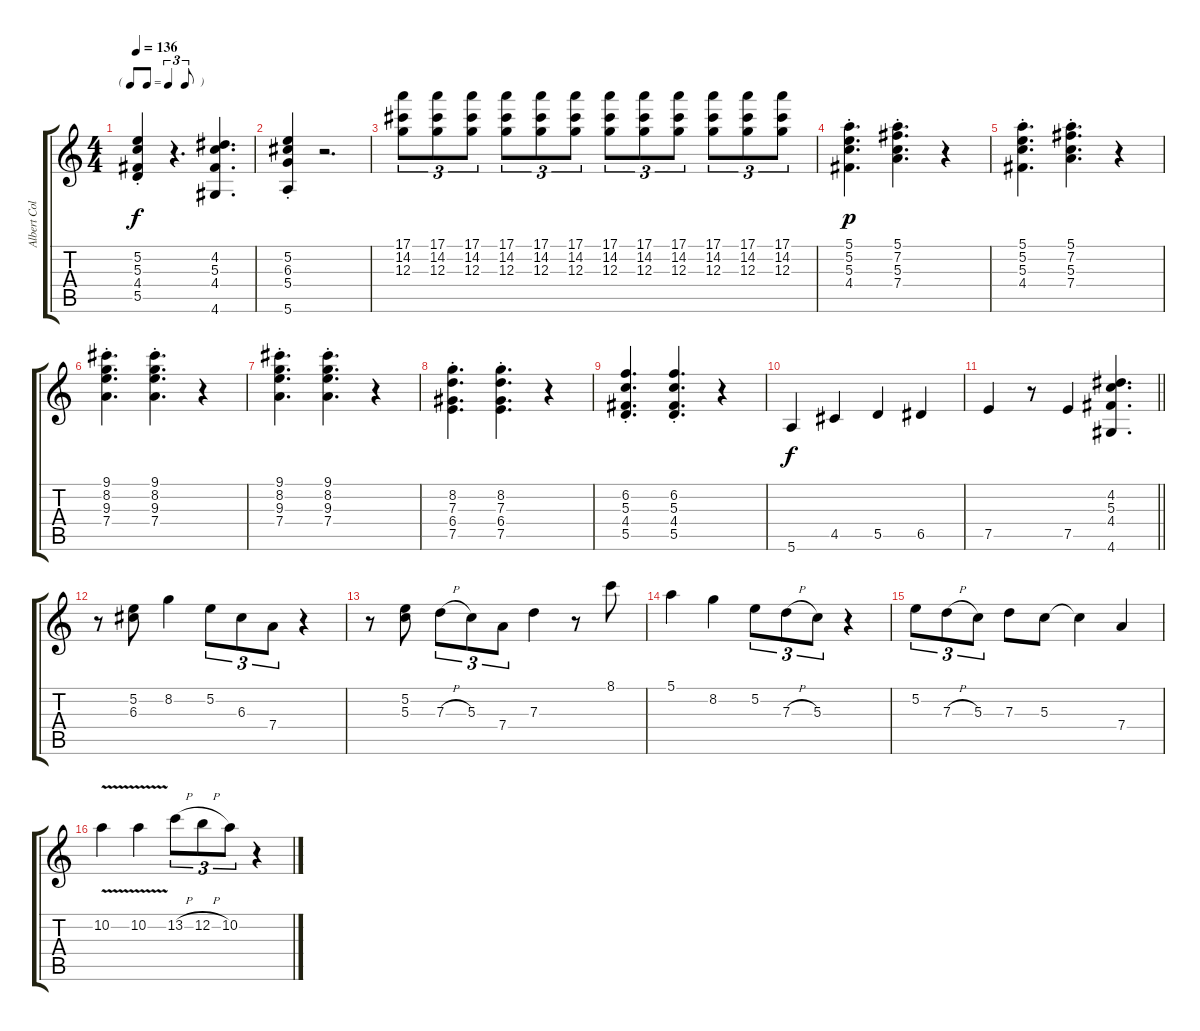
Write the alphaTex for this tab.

\track ("Albert Collins" "Albert Col") {instrument overdrivenguitar}
\staff {score tabs}
\tuning (E4 B3 G3 D3 A2 E2) {hide}
\ts (4 4)
\tf triplet8th
\tempo 136
\clef g2
\ks c
(5.2{st} 5.3{st} 4.4{st} 5.5{st}).4{dy f} r.4{d} (4.2 5.3 4.4 4.6).4{d} |
(5.2{st} 6.3{st} 5.4{st} 5.6{st}).4 r.2{d} |
(17.1 14.2 12.3).8{tu (3 2)} (17.1 14.2 12.3).8{tu (3 2)} (17.1 14.2 12.3).8{tu (3 2)} (17.1 14.2 12.3).8{tu (3 2)} (17.1 14.2 12.3).8{tu (3 2)} (17.1 14.2 12.3).8{tu (3 2)} (17.1 14.2 12.3).8{tu (3 2)} (17.1 14.2 12.3).8{tu (3 2)} (17.1 14.2 12.3).8{tu (3 2)} (17.1 14.2 12.3).8{tu (3 2)} (17.1 14.2 12.3).8{tu (3 2)} (17.1 14.2 12.3).8{tu (3 2)} |
(5.1{st} 5.2{st} 5.3{st} 4.4{st}).4{d dy p} (5.1{st} 7.2{st} 5.3{st} 7.4{st}).4{d} r.4 |
(5.1{st} 5.2{st} 5.3{st} 4.4{st}).4{d} (5.1{st} 7.2{st} 5.3{st} 7.4{st}).4{d} r.4 |
(9.1{st} 8.2{st} 9.3{st} 7.4{st}).4{d} (9.1{st} 8.2{st} 9.3{st} 7.4{st}).4{d} r.4 |
(9.1{st} 8.2{st} 9.3{st} 7.4{st}).4{d} (9.1{st} 8.2{st} 9.3{st} 7.4{st}).4{d} r.4 |
(8.2{st} 7.3{st} 6.4{st} 7.5{st}).4{d} (8.2{st} 7.3{st} 6.4{st} 7.5{st}).4{d} r.4 |
(6.2{st} 5.3{st} 4.4{st} 5.5{st}).4{d} (6.2{st} 5.3{st} 4.4{st} 5.5{st}).4{d} r.4 |
5.6.4{dy f} 4.5.4 5.5.4 6.5.4 |
\barLineRight lightlight
7.5.4 r.8 7.5.4 (4.2 5.3 4.4 4.6).4{d} |
r.8 (5.2 6.3).8 8.2.4 5.2.8{tu (3 2)} 6.3.8{tu (3 2)} 7.4.8{tu (3 2)} r.4 |
r.8 (5.2 5.3).8 7.3{h}.8{tu (3 2)} 5.3.8{tu (3 2)} 7.4.8{tu (3 2)} 7.3.4 r.8 8.1.8 |
5.1.4 8.2.4 5.2.8{tu (3 2)} 7.3{h}.8{tu (3 2)} 5.3.8{tu (3 2)} r.4 |
5.2.8{tu (3 2)} 7.3{h}.8{tu (3 2)} 5.3.8{tu (3 2)} 7.3.8 5.3.8 5.3{t}.4 7.4.4 |
10.2{v}.4 10.2{v}.4 13.2{h}.8{tu (3 2)} 12.2{h}.8{tu (3 2)} 10.2.8{tu (3 2)} r.4
